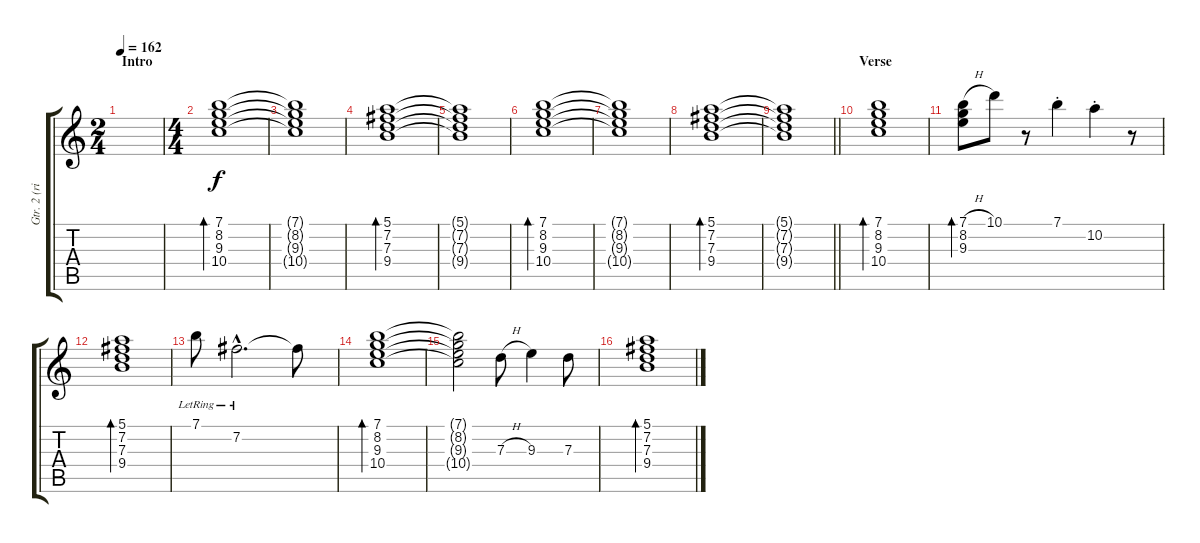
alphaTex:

\track ("Gtr. 2 (right)" "Gtr. 2 (ri") {instrument electricguitarjazz}
\staff {score tabs}
\tuning (E4 B3 G3 D3 A2 D2) {hide}
\ts (2 4)
\section ("" "Intro")
\tempo 162
\clef g2
\ks c
|
\ts (4 4)
(7.1 8.2 9.3 10.4).1{bd 240} |
(7.1{t} 8.2{t} 9.3{t} 10.4{t}).1 |
(5.1 7.2 7.3 9.4).1{bd 240} |
(5.1{t} 7.2{t} 7.3{t} 9.4{t}).1 |
(7.1 8.2 9.3 10.4).1{bd 240} |
(7.1{t} 8.2{t} 9.3{t} 10.4{t}).1 |
(5.1 7.2 7.3 9.4).1{bd 240} |
\barLineRight lightlight
(5.1{t} 7.2{t} 7.3{t} 9.4{t}).1 |
\section ("" "Verse")
(7.1 8.2 9.3 10.4).1{bd 240} |
(7.1{h} 8.2 9.3).8{bd 240} 10.1.8 r.8 7.1{st}.4 10.2{st}.4 r.8 |
(5.1 7.2 7.3 9.4).1{bd 240} |
7.1{lr}.8 7.2{hac lr}.2{d} 7.2{t}.8 |
(7.1 8.2 9.3 10.4).1{bd 240} |
(7.1{t} 8.2{t} 9.3{t} 10.4{t}).2 7.3{h}.8 9.3.4 7.3.8 |
(5.1 7.2 7.3 9.4).1{bd 240}
